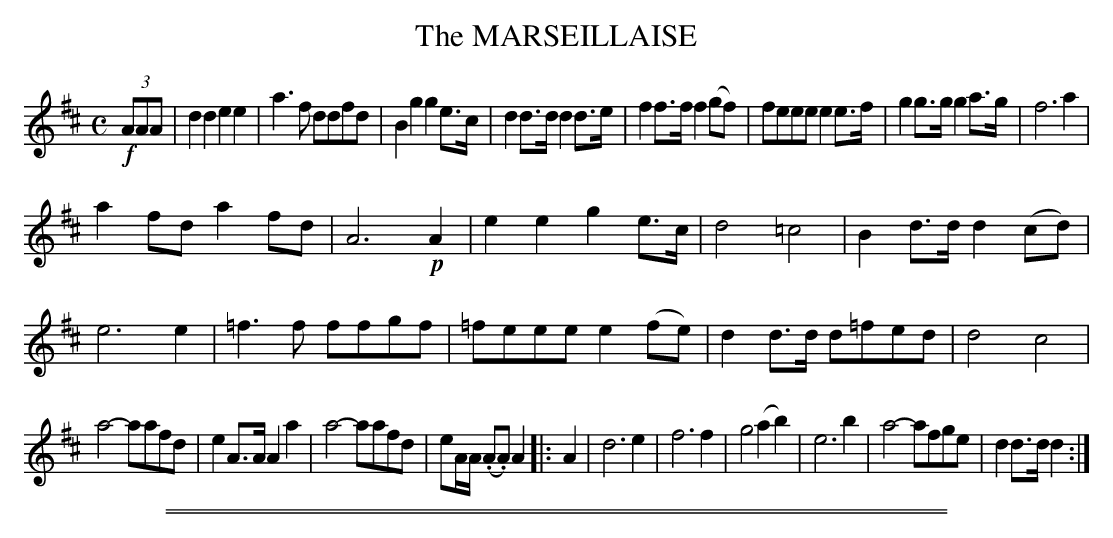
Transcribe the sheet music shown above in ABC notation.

X:1
T: The MARSEILLAISE
M: C
L: 1/8
K: D
!f!(3AAA |\
d2d2 e2e2 | a3f ddfd |\
B2g2 g2e>c | d2d>d d2d>e |\
f2f>f f2(gf) | feee e2e>f |\
g2g>g g2a>g | f6 a2 |
a2fd a2fd | A6 !p!A2 |\
e2e2 g2e>c | d4 =c4 |\
B2d>d d2(cd) | e6 e2 |\
=f3f ffgf | =feee e2(fe) |\
d2d>d d=fed | d4 c4 |
a4- aafd | e2A>A A2a2 |\
a4- aafd | eA/A/ (.A.A)A2 \
|: A2 |\
d6 e2 | f6 f2 |\
g4 (a2b2) | e6 b2 |\
a4- afge | d2d>d d2 :|
